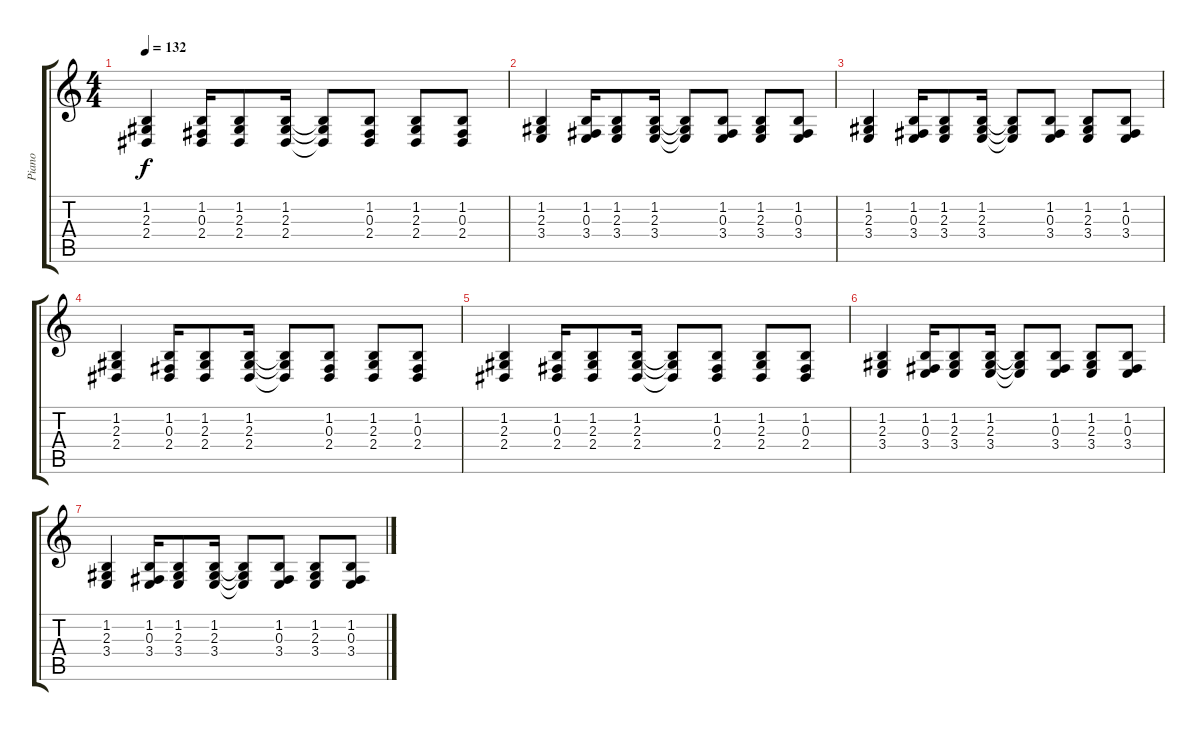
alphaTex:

\track ("Piano" "Piano") {instrument acousticgrandpiano}
\staff {score tabs}
\tuning (Eb4 Bb3 Gb3 Db3 Ab2 Eb2) {hide}
\ts (4 4)
\tempo 132
\clef g2
\ks c
(1.2 2.3 2.4).4{dy f} (1.2 0.3 2.4).16 (1.2 2.3 2.4).8 (1.2 2.3 2.4).16 (1.2{t} 2.3{t} 2.4{t}).8 (1.2 0.3 2.4).8 (1.2 2.3 2.4).8 (1.2 0.3 2.4).8 |
(1.2 2.3 3.4).4 (1.2 0.3 3.4).16 (1.2 2.3 3.4).8 (1.2 2.3 3.4).16 (1.2{t} 2.3{t} 3.4{t}).8 (1.2 0.3 3.4).8 (1.2 2.3 3.4).8 (1.2 0.3 3.4).8 |
(1.2 2.3 3.4).4 (1.2 0.3 3.4).16 (1.2 2.3 3.4).8 (1.2 2.3 3.4).16 (1.2{t} 2.3{t} 3.4{t}).8 (1.2 0.3 3.4).8 (1.2 2.3 3.4).8 (1.2 0.3 3.4).8 |
(1.2 2.3 2.4).4 (1.2 0.3 2.4).16 (1.2 2.3 2.4).8 (1.2 2.3 2.4).16 (1.2{t} 2.3{t} 2.4{t}).8 (1.2 0.3 2.4).8 (1.2 2.3 2.4).8 (1.2 0.3 2.4).8 |
(1.2 2.3 2.4).4 (1.2 0.3 2.4).16 (1.2 2.3 2.4).8 (1.2 2.3 2.4).16 (1.2{t} 2.3{t} 2.4{t}).8 (1.2 0.3 2.4).8 (1.2 2.3 2.4).8 (1.2 0.3 2.4).8 |
(1.2 2.3 3.4).4 (1.2 0.3 3.4).16 (1.2 2.3 3.4).8 (1.2 2.3 3.4).16 (1.2{t} 2.3{t} 3.4{t}).8 (1.2 0.3 3.4).8 (1.2 2.3 3.4).8 (1.2 0.3 3.4).8 |
(1.2 2.3 3.4).4 (1.2 0.3 3.4).16 (1.2 2.3 3.4).8 (1.2 2.3 3.4).16 (1.2{t} 2.3{t} 3.4{t}).8 (1.2 0.3 3.4).8 (1.2 2.3 3.4).8 (1.2 0.3 3.4).8
